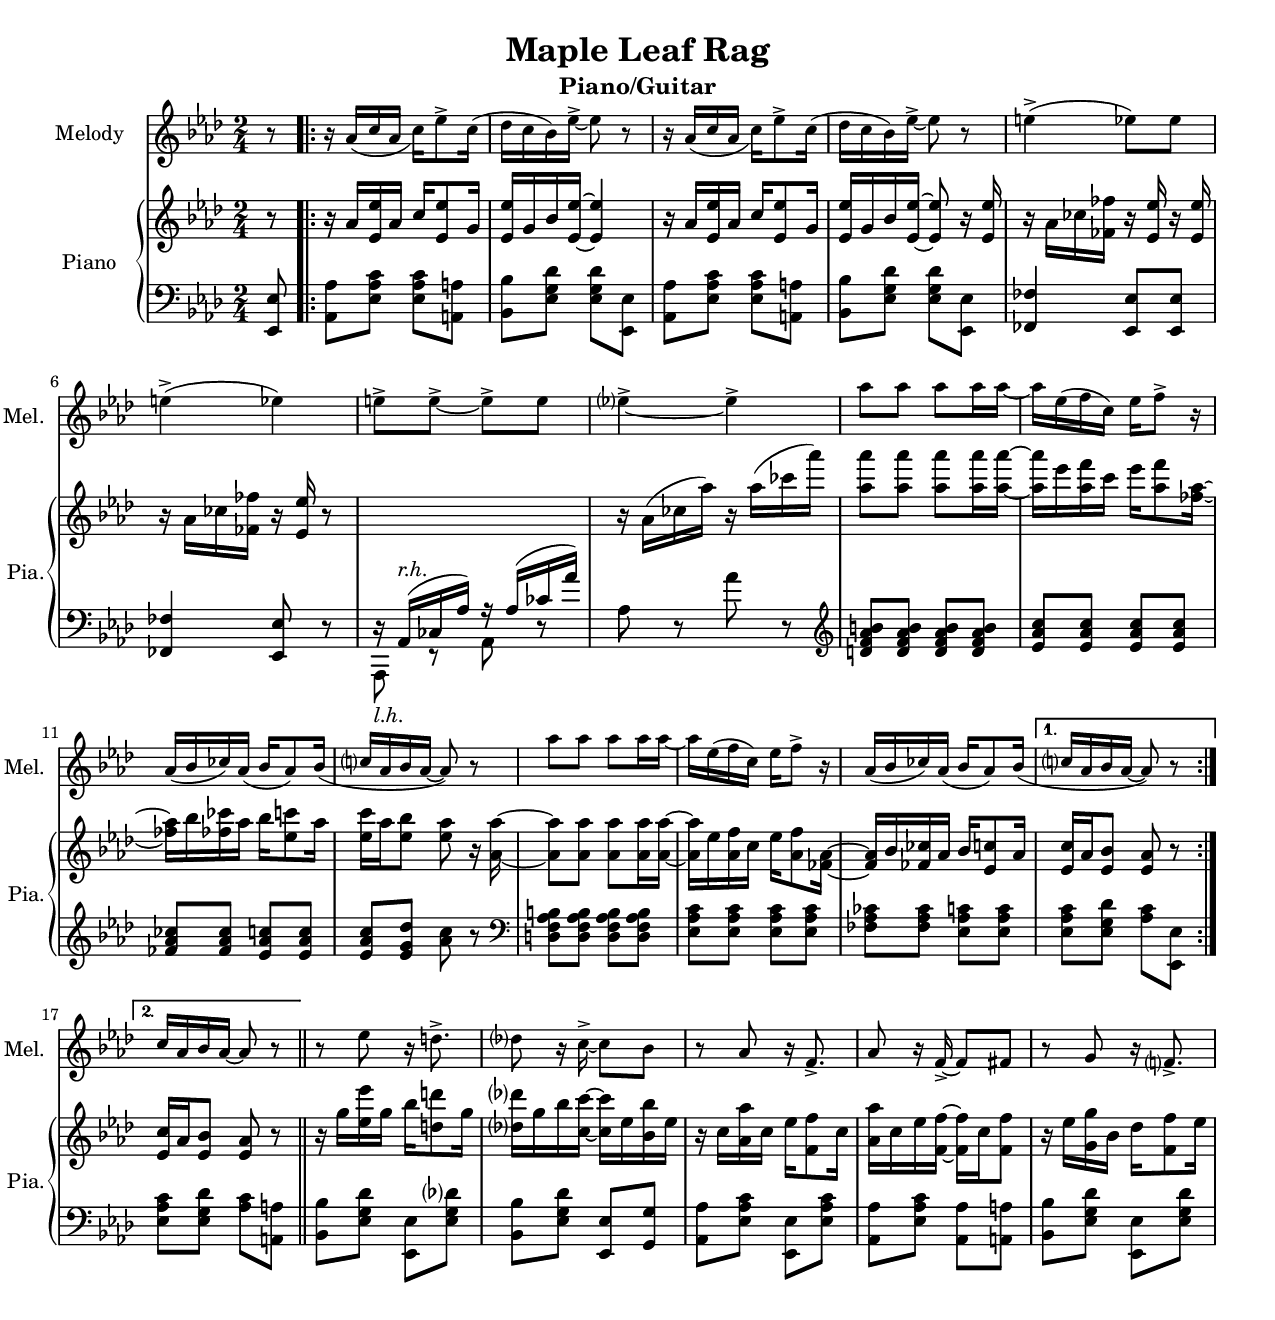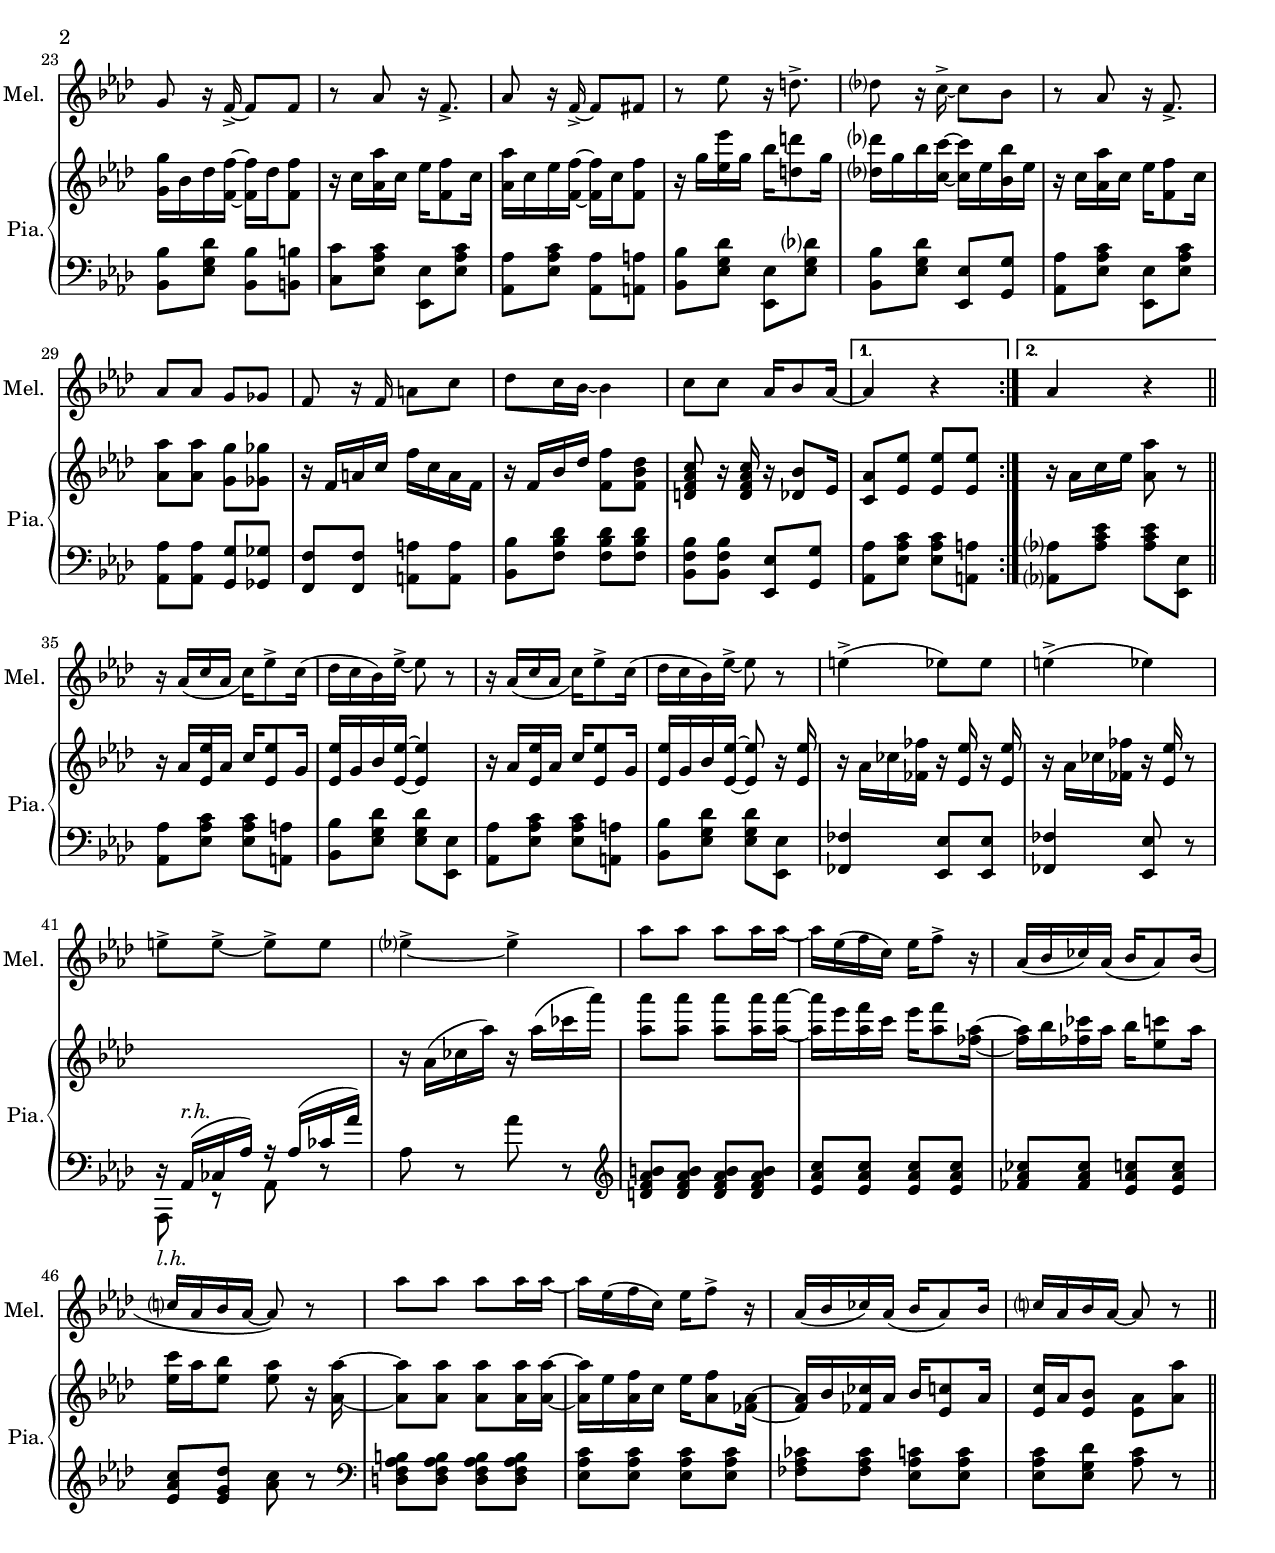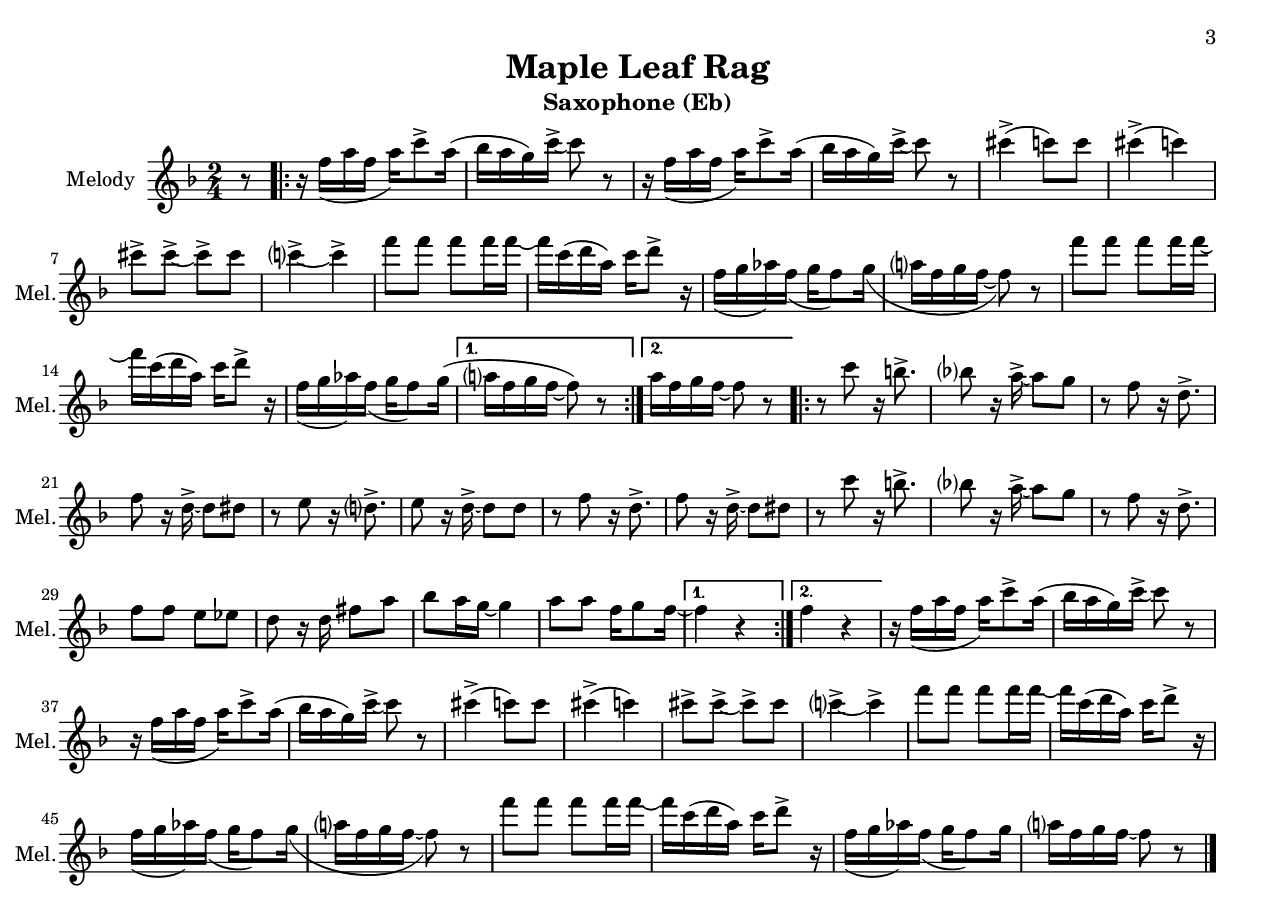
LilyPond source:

% -*- coding: utf-8; -*-
\version "2.10.33"
%%%%%%%%%%%%%%%%%%%%%%%%%%%%%%%%%%%%%%%%%%%%%%%%%%%%%%%%%%%%%%%%
% standard "guitar" chord notation

chExceptionMusic = {
  <c f g>1-\markup { \super "sus" }
  <c e g b>1-\markup { \super "maj7" }
  <c e g b d>1-\markup { \super "maj9" }
  <c ees ges>1-\markup { \super "dim" }
  <c ees ges beses>1-\markup { \super "dim7" }
}
chExceptionsShort =#(sequential-music-to-chord-exceptions chExceptionMusic #t)
chExceptions = #(append
  (sequential-music-to-chord-exceptions chExceptionMusic #t)
  ignatzekExceptions)

chordProperties = \sequential { 
    \set majorSevenSymbol = \markup { "maj7" }
    \set chordNameExceptions = #chExceptionsShort
}

\header {
  title = "Maple Leaf Rag"
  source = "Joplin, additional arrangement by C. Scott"
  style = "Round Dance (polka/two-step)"
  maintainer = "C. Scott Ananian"
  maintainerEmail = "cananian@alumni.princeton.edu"
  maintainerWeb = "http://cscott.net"
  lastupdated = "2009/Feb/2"
  meter = 240 % ???
}
#(set-default-paper-size "letter")
#(set-global-staff-size 18)

pianotopA = {
    r16 aes'16 <ees' ees''> aes' c'' <ees' ees''>8 g'16 |
    <ees' ees''>16 g' bes' <ees' ees''> ~ <ees' ees''>4 |
    r16 aes'16 <ees' ees''> aes' c'' <ees' ees''>8 g'16 |
    <ees' ees''>16 g' bes' <ees' ees''> ~ <ees' ees''>8 r16 <ees' ees''>16 |

    r16 aes'16 ces'' <fes' fes''> r <ees' ees''> r <ees' ees''> |
    r16 aes'16 ces'' <fes' fes''> r <ees' ees''> r8 |
    \change Staff = "lower" \stemUp \slurUp
    r16 aes,(^\markup{ \italic "r.h." } ces aes) r aes( ces' aes') |
    \change Staff = "upper" \stemNeutral \slurNeutral
    r16 aes'( ces'' aes'') r aes''( ces''' aes''') |

    <aes'' aes'''>8 <aes'' aes'''> <aes'' aes'''> <aes'' aes'''>16 <aes'' aes'''> ~ |
    <aes'' aes'''>16 ees''' <aes'' f'''> c''' ees''' <aes'' f'''>8 <aes'' fes''>16 ~ |
    <aes'' fes''>16 bes'' <fes'' ces'''> aes'' bes'' <ees'' c'''>8 aes''16 |
    <ees'' c'''>16 aes'' <ees'' bes''>8 <ees'' aes''> r16 <aes' aes''> ~ |

    <aes' aes''>8 <aes' aes''> <aes' aes''> <aes' aes''>16 <aes' aes''> ~ |
    <aes' aes''>16 ees'' <aes' f''> c'' ees'' <aes' f''>8 <aes' fes'>16 ~ |
    <aes' fes'>16 bes' <fes' ces''> aes' bes' <ees' c''>8 aes'16 |
}
pianotop = {
  \tag #'key \key aes \major
  \time 2/4

  \partial 8 r8
  \repeat volta 2 {
    \pianotopA
  }
  \alternative {
    { <ees' c''>16 aes' <ees' bes'>8 <ees' aes'> r8 | }
    { <ees' c''>16 aes' <ees' bes'>8 <ees' aes'> r8 \bar "||" | }
  }

  \repeat volta 2 {
    r16 g''16 <ees'' ees'''> g'' bes'' <d'' d'''>8 g''16 |
    <des'' des'''>16 g'' bes'' <c'' c'''> ~ <c'' c'''> ees'' <bes' bes''> ees'' |
    r16 c'' <aes' aes''> c'' ees'' <f' f''>8 c''16 |
    <aes' aes''>16 c'' ees'' <f' f''> ~ <f' f''> c'' <f' f''>8 |

    r16 ees'' <g' g''> bes' des'' <f' f''>8 ees''16 |
    <g' g''>16 bes' des'' <f' f''> ~ <f' f''> des'' <f' f''>8 |
    r16 c'' <aes' aes''> c'' ees'' <f' f''>8 c''16 |
    <aes' aes''>16 c'' ees'' <f' f''> ~ <f' f''> c'' <f' f''>8 |

    r16 g''16 <ees'' ees'''> g'' bes'' <d'' d'''>8 g''16 |
    <des'' des'''>16 g'' bes'' <c'' c'''> ~ <c'' c'''> ees'' <bes' bes''> ees'' |
    r16 c'' <aes' aes''> c'' ees'' <f' f''>8 c''16 |
    <aes' aes''>8 <aes' aes''> <g' g''> <ges' ges''> |

    r16 f' a' c'' f'' c'' a' f' |
    r16 f' bes' des'' <f' f''>8 <f' bes' des''> |
    <d' f' aes' c''>8 r16 <d' f' aes' c''> r16 <des' bes'>8 ees'16
  } \alternative {
    { <c' aes'>8 <ees' ees''> <ees' ees''> <ees' ees''> | }
    { r16 aes' c'' ees'' <aes' aes''>8 r8 \bar "||" | }
  }

  \pianotopA
  <ees' c''>16 aes' <ees' bes'>8 <ees' aes'> <aes' aes''> \bar "||" |
}

pianobotA = {
    <aes, aes>8 <ees aes c'> <ees aes c'> <a, a> |
    <bes, bes>8 <ees g des'> <ees g des'> <ees, ees> |
    <aes, aes>8 <ees aes c'> <ees aes c'> <a, a> |
    <bes, bes>8 <ees g des'> <ees g des'> <ees, ees> |
    <fes, fes>4 <ees, ees>8 <ees, ees> |
    <fes, fes>4 <ees, ees>8 r8 |
    \stemDown
    aes,,8_\markup{ \italic "l.h." } r aes, r |
    aes8 r aes' r |
    \stemNeutral
    \clef treble

    <d' f' aes' b'>8 <d' f' aes' b'> <d' f' aes' b'> <d' f' aes' b'> |
    <ees' aes' c''>8 <ees' aes' c''> <ees' aes' c''> <ees' aes' c''> |
    <fes' aes' ces''>8 <fes' aes' ces''> <ees' aes' c''> <ees' aes' c''> |
    <ees' aes' c''>8 <ees' g' des''> <aes' c''> r8 |
    \clef bass
    
    <d f aes b>8 <d f aes b> <d f aes b> <d f aes b> |
    <ees aes c'>8 <ees aes c'> <ees aes c'> <ees aes c'> |
    <fes aes ces'>8 <fes aes ces'> <ees aes c'> <ees aes c'> |
}
pianobot = {
  \tag #'key \key aes \major
  \time 2/4
  \partial 8 <ees ees,>8 |
  \repeat volta 2 {
    \pianobotA
  }
  \alternative {
    { <ees aes c'>8 <ees g des'> <aes c'> <ees, ees> | }
    { <ees aes c'>8 <ees g des'> <aes c'> <a, a> | }
  }

  \repeat volta 2 {
    <bes, bes>8 <ees g des'> <ees, ees> <ees g des'> |
    <bes, bes>8 <ees g des'> <ees, ees> <g, g> |
    <aes, aes>8 <ees aes c'> <ees, ees> <ees aes c'> |
    <aes, aes>8 <ees aes c'> <aes, aes> <a, a> |
    
    <bes, bes>8 <ees g des'> <ees, ees> <ees g des'> |
    <bes, bes>8 <ees g des'> <bes, bes> <b, b> |
    <c c'>8 <ees aes c'> <ees, ees> <ees aes c'> |
    <aes, aes>8 <ees aes c'> <aes, aes> <a, a> |
    
    <bes, bes>8 <ees g des'> <ees, ees> <ees g des'> |
    <bes, bes>8 <ees g des'> <ees, ees> <g, g> |
    <aes, aes>8 <ees aes c'> <ees, ees> <ees aes c'> |
    <aes, aes>8 <aes, aes> <g, g> <ges, ges> |

    <f, f>8 <f, f> <a, a> <a, a> |
    <bes, bes>8 <f bes des'> <f bes des'> <f bes des'> |
    <bes, f bes>8 <bes, f bes> <ees, ees> <g, g> |
  } \alternative {
    { <aes, aes>8 <ees aes c'> <ees aes c'> <a, a> | }
    { <aes, aes>8 <aes c' ees'> <aes c' ees'> <ees, ees> | }
  }
  \pianobotA
  <ees aes c'>8 <ees g des'> <aes c'> r8 | 

}

melodyA = {
                r16 aes' _( c'' aes' c'' ) ees'' 8 -\accent c'' 16 ^( 
                % warning: overlong bar truncated here |
                des'' 16 c'' bes' ) ees'' -\accent _~ ees'' 8 r  |
                r16 aes' _( c'' aes' c'' ) ees'' 8 -\accent c'' 16 ^( 
                % warning: overlong bar truncated here |
%% 5
                des'' 16 c'' bes' ) ees'' -\accent _~ ees'' 8 r  |
                e'' 4 -\accent ^( ees'' 8 ) ees''  |
                e'' 4 -\accent ^( ees'' )  |
                e'' 8 -\accent e'' -\accent _~ e'' -\accent e''  |
                ees'' 4 -\accent _~ ees'' -\accent  |
%% 10
                aes'' 8 aes'' aes'' aes'' 16 aes'' _~  |
                aes'' 16 ees'' ^( f'' c'' ) ees'' f'' 8 -\accent r16  |
                aes' 16 _( bes' ces'' ) aes' _( bes' aes' 8 ) bes' 16 _( 
                % warning: overlong bar truncated here |
                c'' 16 aes' bes' aes' _~ aes' 8 ) r  |
                aes'' 8 aes'' aes'' aes'' 16 aes'' _~  |
%% 15
                aes'' 16 ees'' ^( f'' c'' ) ees'' f'' 8 -\accent r16  |
                aes' 16 _( bes' ces'' ) aes' _( bes' aes' 8 )
                % warning: overlong bar truncated here |
}
melody = {
  \tag #'key \key aes \major
  \time 2/4

  \partial 8 r8
  \repeat volta 2 {
    \melodyA bes'16(
  }
  \alternative {
    { c'' 16 aes' bes' aes' _~ aes' 8 ) r  | }
    { c'' 16 aes' bes' aes' _~ aes' 8 r  | }
  }
  \repeat volta 2 {
                r8 ees'' r16 d'' 8. -\accent  |
%% 20
                des'' 8 r16 c'' -\accent _~ c'' 8 bes'  |
                r8 aes' r16 f' 8. -\accent  |
                aes' 8 r16 f' -\accent _~ f' 8 fis'  |
                r8 g' r16 f' 8. -\accent  |
                g' 8 r16 f' -\accent _~ f' 8 f'  |
%% 25
                r8 aes' r16 f' 8. -\accent  |
                aes' 8 r16 f' -\accent _~ f' 8 fis'  |
                r8 ees'' r16 d'' 8. -\accent  |
                des'' 8 r16 c'' -\accent _~ c'' 8 bes'  |
                r8 aes' r16 f' 8. -\accent  |
%% 30
                aes' 8 aes' g' ges'  |
                f' 8 r16 f' a' 8 c''  |
                des'' 8 c'' 16 bes' _~ bes' 4  |
                c'' 8 c'' aes' 16 bes' 8 aes' 16 _~  |
	      } \alternative {
		{ aes' 4 r  | }
		{ aes' 4 r  | }
	      }
  \melodyA  bes'16
  c'' 16 aes' bes' aes' _~ aes' 8 r  |
  \bar "|."
}

\paper {
  scoreTitleMarkup = \bookTitleMarkup
  bookTitleMarkup = \markup {}
  ragged-bottom = ##t
  %annotate-spacing = ##t
}

% combined score
%{
\score {
  <<
    \context ChordNames {
         \set chordChanges = ##t
         \harmonies
    }
    \context Staff = melody <<
      #(set-accidental-style 'modern-cautionary)
      \set Staff.instrumentName = "Melody"
      \set Staff.shortInstrumentName = "Mel."
      \context Voice = melody { \small\melody }
      \context Lyrics = firstverse \lyricsto melody \wordsA
      \context Lyrics = secondverse \lyricsto melody \wordsB
    >>
    \context PianoStaff <<
      #(set-accidental-style 'piano-cautionary)
      \context Staff = upper <<
	\set Staff.instrumentName = \markup{ \column { "Soprano/" "Alto" } }
	\set Staff.shortInstrumentName = "S/A"
	\set Staff.printPartCombineTexts = ##f
	\partcombine {\melody} {\alto}
      >>
      \context Staff = lower <<
	%\set Staff.printPartCombineTexts = ##f
	\set Staff.instrumentName = "Bass"
	\set Staff.shortInstrumentName = "Bas."
	\clef bass
	\keepWithTag #'n \bass
      >>
    >>
    \new Staff <<
	\clef bass
	\key bes \major \time 4/4
	\transpose c c,, \harmonies
    >>
    \new Staff <<
      \set Staff.instrumentName = \markup{ \column{ "Banjo" "capo'd" "to A" } }
      \set Staff.shortInstrumentName = "Ban."
      \transpose bes a \banjo
    >>
    \new TabStaff <<
      \set TabStaff.stringTunings = #bass-tuning
      \set Staff.instrumentName = "Bass"
      \set Staff.shortInstrumentName = "Bas."
      \removeWithTag #'key \keepWithTag #'n \bass
    >>
    \new PianoStaff <<
      #(set-accidental-style 'piano-cautionary)
      \set PianoStaff.instrumentName = \markup { "Piano" }
      \set PianoStaff.shortInstrumentName = \markup { "Pia." }
      \context Staff = upper << \pianotop >>
      \context Staff = lower << \clef bass \pianobot >>
    >>
  >>
  \layout { }
  \header {
    instrument = "Combined Score"
  }
}
%}
				
% piano/guitar score
\score {
  <<
%{
    \context ChordNames {
         \set chordChanges = ##t
         \harmonies
    }
%}
    \new Staff <<
      #(set-accidental-style 'modern-cautionary)
      \set Staff.instrumentName = "Melody"
      \set Staff.shortInstrumentName = "Mel."
      \new Voice = melody {
	\small{\melody}
      }
    >>
%{
    \new Lyrics \lyricsto "melody" { \small\wordsA }
    %\new Lyrics \lyricsto "melody" { \small\wordsB }
%}
    \new PianoStaff <<
      #(set-accidental-style 'piano-cautionary)
      \set PianoStaff.instrumentName = \markup { "Piano" }
      \set PianoStaff.shortInstrumentName = \markup { "Pia." }
      \context Staff = upper << \time 2/4 \pianotop >>
      \context Staff = lower << \clef bass \pianobot >>
    >>
  >>
  \layout { }
  \header {
    instrument = "Piano/Guitar"
    breakbefore=##t
  }
}

% saxophone score
\score {
  <<
%{
    \context ChordNames {
         \set chordChanges = ##t
         \transpose ees c \harmonies
    }
%}
    \context Staff = saxA {
      #(set-accidental-style 'modern-cautionary)
      \set Staff.instrumentName = "Melody"
      \set Staff.shortInstrumentName = "Mel."
      \new Voice = melody {
	\transpose ees c' { \melody }
      }
    }
%{
    \new Lyrics \lyricsto "melody" { \words }
    \context Staff = saxB {
      #(set-accidental-style 'modern-cautionary)
      \set Staff.instrumentName = "Alto"
      \set Staff.shortInstrumentName = "Alt."
      \new Voice = alto {
	\transpose ees c' { \alto \transpose c c, \altotag }
      }
    }
    \context Staff = saxC {
      #(set-accidental-style 'modern-cautionary)
      \set Staff.instrumentName = "Bass"
      \set Staff.shortInstrumentName = "Bas."
      \transpose ees c''
      \keepWithTag #'s \bass
    }
%}
  >>
  \header {
    instrument = "Saxophone (Eb)"
    breakbefore=##t
  }
}


% midi score.
\score {
  \unfoldRepeats
  \context PianoStaff <<
    \context Staff=melody << 
       \set Staff.midiInstrument = "fiddle"
       r1 { \melody }
     >>
%{
    \context Staff=alto << 
       \set Staff.midiInstrument = "fiddle"
       r1 { \alto \altotag }
     >>
    \context Staff=bass <<
      \set Staff.midiInstrument = "acoustic bass"
      r1\ff
      %\transpose c c'
      \keepWithTag #'n \bass
    >>
    \context Staff=chords <<
      \set Staff.midiInstrument = "pizzicato strings"
      r1\pp
      \harmonies
    >>
    \context Staff=banjo <<
      \set Staff.midiInstrument = "banjo"
      r1\pp
      \banjo
    >>
%}
    \context Staff=upper <<
      \set Staff.midiInstrument = "acoustic grand"
      r1
      \pianotop
    >>
    \context Staff=lower <<
      \set Staff.midiInstrument = "acoustic grand"
      r1
      \pianobot
    >>
  >>
  
  \midi {
    \context {
      \Score
      tempoWholesPerMinute = #(ly:make-moment 110 4)
      }
    }
}
